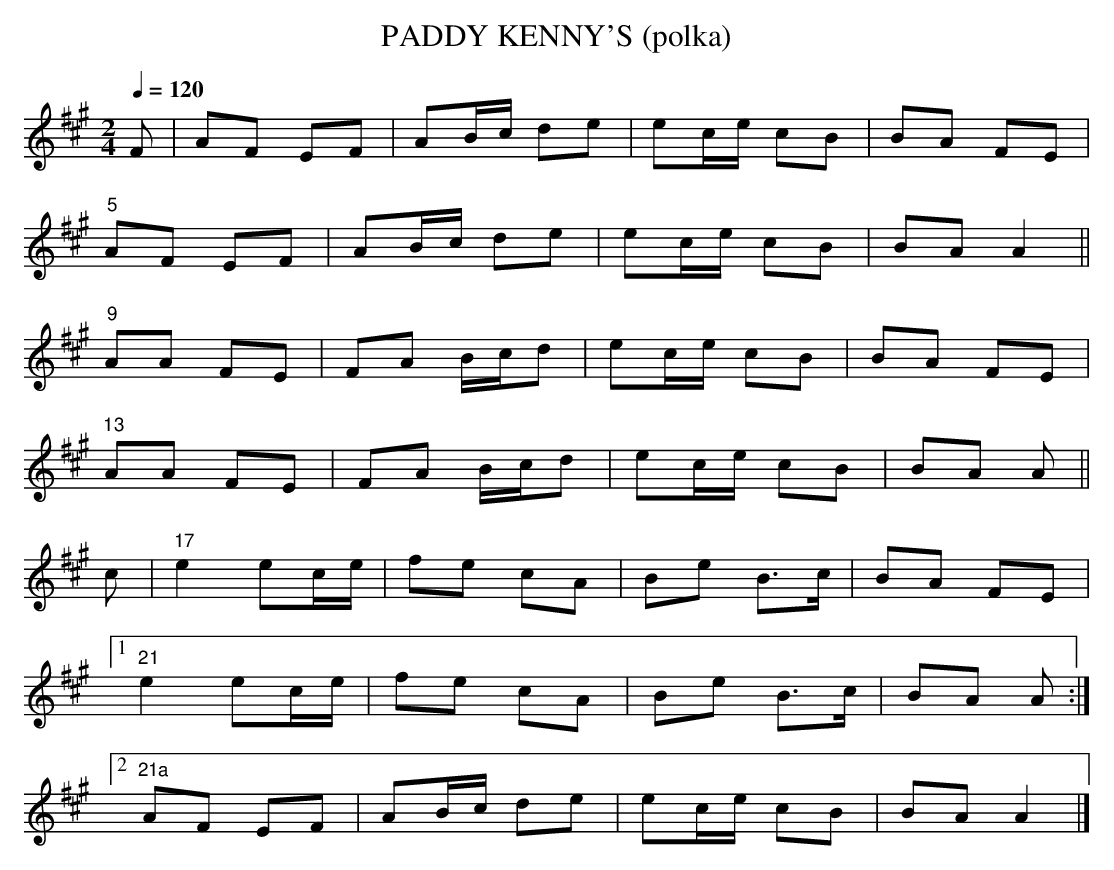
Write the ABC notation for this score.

X:1
T:PADDY KENNY'S (polka)
Q:1/4=120
L:1/8
M:2/4
K:A
F|AF EF|AB/c/ de|ec/e/ cB|BA FE|
"5"AF EF|AB/c/ de|ec/e/ cB|BA A2 ||
"9"AA FE|FA B/c/d|ec/e/ cB|BA FE|
"13"AA FE|FA B/c/d|ec/e/ cB|BA A ||
c|"17"e2 ec/e/|fe cA|Be B>c|BA FE|
[1 "21"e2 ec/e/|fe cA|Be B>c|BA A :|
[2 "21a"AF EF|AB/c/ de|ec/e/ cB|BA A2 |]
